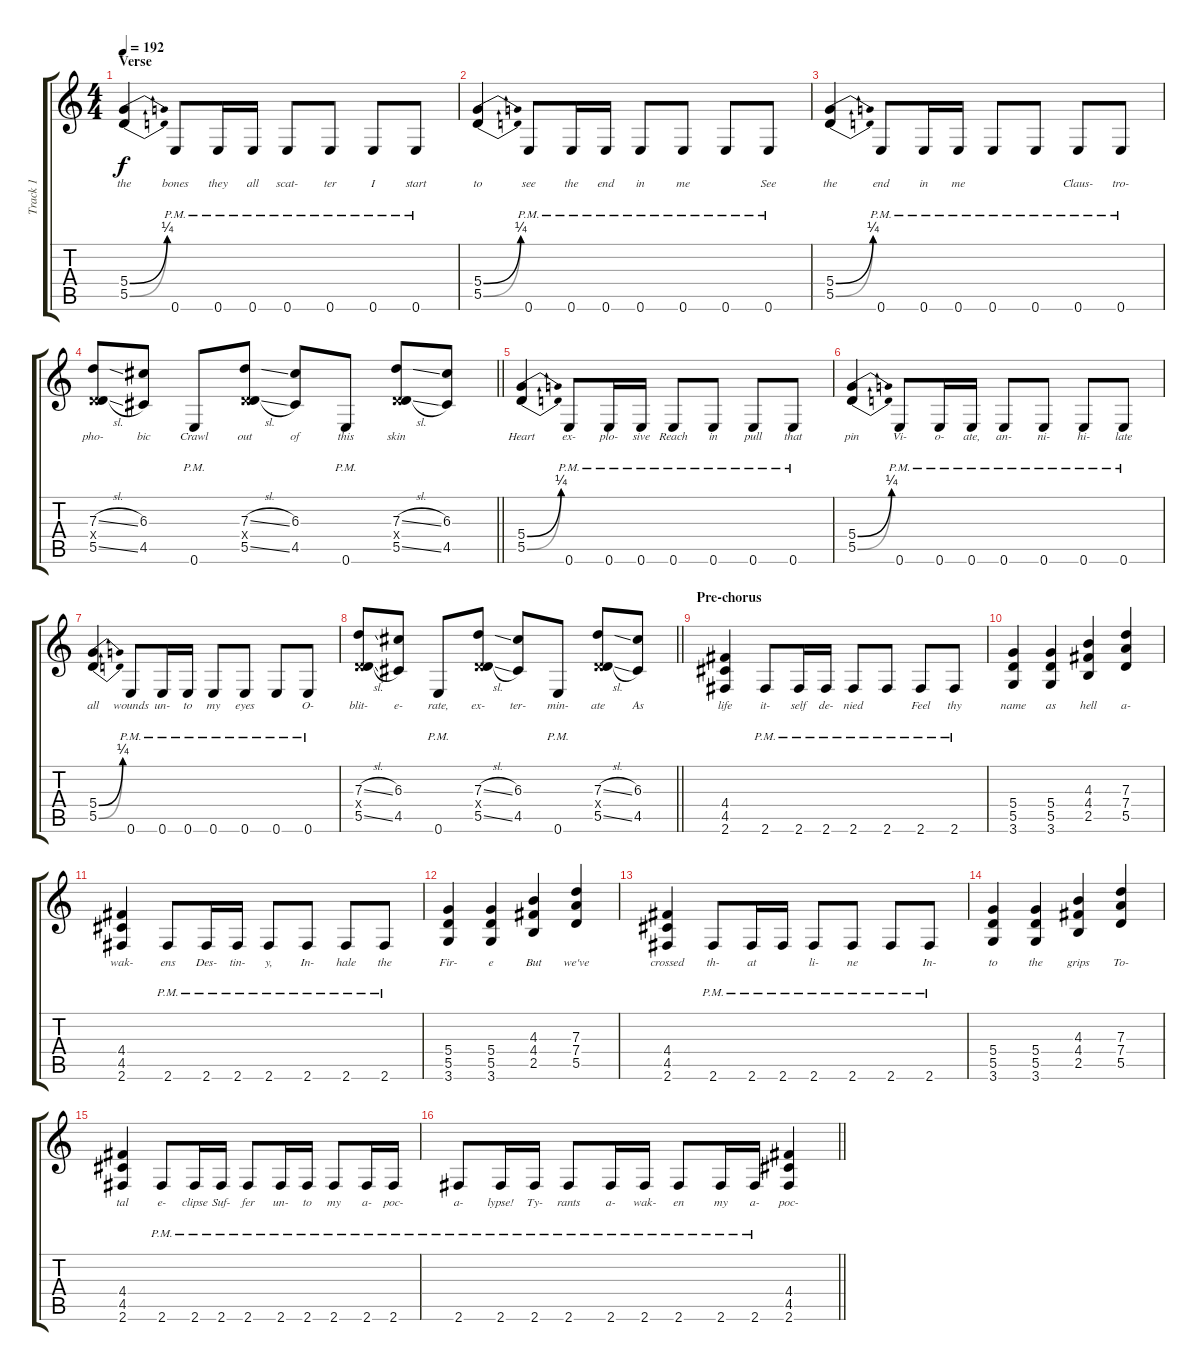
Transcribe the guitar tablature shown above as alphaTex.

\track ("Track 1" "Track 1") {instrument distortionguitar}
\staff {score tabs}
\tuning (E4 B3 G3 D3 A2 E2) {hide}
\ts (4 4)
\section ("" "Verse ")
\tempo 192
\clef g2
\ks c
(5.4{be (bend 0 0 60 1)} 5.5{be (bend 0 0 60 1)}).4{lyrics (0 "the") lyrics (1 "") lyrics (2 "") lyrics (3 "") lyrics (4 "") dy f} 0.6{pm}.8{lyrics (0 "bones") lyrics (1 "") lyrics (2 "") lyrics (3 "") lyrics (4 "")} 0.6{pm}.16{lyrics (0 "they") lyrics (1 "") lyrics (2 "") lyrics (3 "") lyrics (4 "")} 0.6{pm}.16{lyrics (0 "all") lyrics (1 "") lyrics (2 "") lyrics (3 "") lyrics (4 "")} 0.6{pm}.8{lyrics (0 "scat-") lyrics (1 "") lyrics (2 "") lyrics (3 "") lyrics (4 "")} 0.6{pm}.8{lyrics (0 "ter") lyrics (1 "") lyrics (2 "") lyrics (3 "") lyrics (4 "")} 0.6{pm}.8{lyrics (0 "I") lyrics (1 "") lyrics (2 "") lyrics (3 "") lyrics (4 "")} 0.6{pm}.8{lyrics (0 "start") lyrics (1 "") lyrics (2 "") lyrics (3 "") lyrics (4 "")} |
(5.4{be (bend 0 0 60 1)} 5.5{be (bend 0 0 60 1)}).4{lyrics (0 "to") lyrics (1 "") lyrics (2 "") lyrics (3 "") lyrics (4 "")} 0.6{pm}.8{lyrics (0 "see") lyrics (1 "") lyrics (2 "") lyrics (3 "") lyrics (4 "")} 0.6{pm}.16{lyrics (0 "the") lyrics (1 "") lyrics (2 "") lyrics (3 "") lyrics (4 "")} 0.6{pm}.16{lyrics (0 "end") lyrics (1 "") lyrics (2 "") lyrics (3 "") lyrics (4 "")} 0.6{pm}.8{lyrics (0 "in") lyrics (1 "") lyrics (2 "") lyrics (3 "") lyrics (4 "")} 0.6{pm}.8{lyrics (0 "me") lyrics (1 "") lyrics (2 "") lyrics (3 "") lyrics (4 "")} 0.6{pm}.8{lyrics (0 "") lyrics (1 "") lyrics (2 "") lyrics (3 "") lyrics (4 "")} 0.6{pm}.8{lyrics (0 "See") lyrics (1 "") lyrics (2 "") lyrics (3 "") lyrics (4 "")} |
(5.4{be (bend 0 0 60 1)} 5.5{be (bend 0 0 60 1)}).4{lyrics (0 "the") lyrics (1 "") lyrics (2 "") lyrics (3 "") lyrics (4 "")} 0.6{pm}.8{lyrics (0 "end") lyrics (1 "") lyrics (2 "") lyrics (3 "") lyrics (4 "")} 0.6{pm}.16{lyrics (0 "in") lyrics (1 "") lyrics (2 "") lyrics (3 "") lyrics (4 "")} 0.6{pm}.16{lyrics (0 "me") lyrics (1 "") lyrics (2 "") lyrics (3 "") lyrics (4 "")} 0.6{pm}.8{lyrics (0 "") lyrics (1 "") lyrics (2 "") lyrics (3 "") lyrics (4 "")} 0.6{pm}.8{lyrics (0 "") lyrics (1 "") lyrics (2 "") lyrics (3 "") lyrics (4 "")} 0.6{pm}.8{lyrics (0 "Claus-") lyrics (1 "") lyrics (2 "") lyrics (3 "") lyrics (4 "")} 0.6{pm}.8{lyrics (0 "tro-") lyrics (1 "") lyrics (2 "") lyrics (3 "") lyrics (4 "")} |
\barLineRight lightlight
(7.3{sl} 0.4{x} 5.5{sl}).8{lyrics (0 "pho-") lyrics (1 "") lyrics (2 "") lyrics (3 "") lyrics (4 "")} (6.3 4.5).8{lyrics (0 "bic") lyrics (1 "") lyrics (2 "") lyrics (3 "") lyrics (4 "")} 0.6{pm}.8{lyrics (0 "Crawl") lyrics (1 "") lyrics (2 "") lyrics (3 "") lyrics (4 "")} (7.3{sl} 0.4{x} 5.5{sl}).8{lyrics (0 "out") lyrics (1 "") lyrics (2 "") lyrics (3 "") lyrics (4 "")} (6.3 4.5).8{lyrics (0 "of") lyrics (1 "") lyrics (2 "") lyrics (3 "") lyrics (4 "")} 0.6{pm}.8{lyrics (0 "this") lyrics (1 "") lyrics (2 "") lyrics (3 "") lyrics (4 "")} (7.3{sl} 0.4{x} 5.5{sl}).8{lyrics (0 "skin") lyrics (1 "") lyrics (2 "") lyrics (3 "") lyrics (4 "")} (6.3 4.5).8{lyrics (0 "") lyrics (1 "") lyrics (2 "") lyrics (3 "") lyrics (4 "")} |
(5.4{be (bend 0 0 60 1)} 5.5{be (bend 0 0 60 1)}).4{lyrics (0 "Heart") lyrics (1 "") lyrics (2 "") lyrics (3 "") lyrics (4 "")} 0.6{pm}.8{lyrics (0 "ex-") lyrics (1 "") lyrics (2 "") lyrics (3 "") lyrics (4 "")} 0.6{pm}.16{lyrics (0 "plo-") lyrics (1 "") lyrics (2 "") lyrics (3 "") lyrics (4 "")} 0.6{pm}.16{lyrics (0 "sive") lyrics (1 "") lyrics (2 "") lyrics (3 "") lyrics (4 "")} 0.6{pm}.8{lyrics (0 "Reach") lyrics (1 "") lyrics (2 "") lyrics (3 "") lyrics (4 "")} 0.6{pm}.8{lyrics (0 "in") lyrics (1 "") lyrics (2 "") lyrics (3 "") lyrics (4 "")} 0.6{pm}.8{lyrics (0 "pull") lyrics (1 "") lyrics (2 "") lyrics (3 "") lyrics (4 "")} 0.6{pm}.8{lyrics (0 "that") lyrics (1 "") lyrics (2 "") lyrics (3 "") lyrics (4 "")} |
(5.4{be (bend 0 0 60 1)} 5.5{be (bend 0 0 60 1)}).4{lyrics (0 "pin") lyrics (1 "") lyrics (2 "") lyrics (3 "") lyrics (4 "")} 0.6{pm}.8{lyrics (0 "Vi-") lyrics (1 "") lyrics (2 "") lyrics (3 "") lyrics (4 "")} 0.6{pm}.16{lyrics (0 "o-") lyrics (1 "") lyrics (2 "") lyrics (3 "") lyrics (4 "")} 0.6{pm}.16{lyrics (0 "ate,") lyrics (1 "") lyrics (2 "") lyrics (3 "") lyrics (4 "")} 0.6{pm}.8{lyrics (0 "an-") lyrics (1 "") lyrics (2 "") lyrics (3 "") lyrics (4 "")} 0.6{pm}.8{lyrics (0 "ni-") lyrics (1 "") lyrics (2 "") lyrics (3 "") lyrics (4 "")} 0.6{pm}.8{lyrics (0 "hi-") lyrics (1 "") lyrics (2 "") lyrics (3 "") lyrics (4 "")} 0.6{pm}.8{lyrics (0 "late") lyrics (1 "") lyrics (2 "") lyrics (3 "") lyrics (4 "")} |
(5.4{be (bend 0 0 60 1)} 5.5{be (bend 0 0 60 1)}).4{lyrics (0 "all") lyrics (1 "") lyrics (2 "") lyrics (3 "") lyrics (4 "")} 0.6{pm}.8{lyrics (0 "wounds") lyrics (1 "") lyrics (2 "") lyrics (3 "") lyrics (4 "")} 0.6{pm}.16{lyrics (0 "un-") lyrics (1 "") lyrics (2 "") lyrics (3 "") lyrics (4 "")} 0.6{pm}.16{lyrics (0 "to") lyrics (1 "") lyrics (2 "") lyrics (3 "") lyrics (4 "")} 0.6{pm}.8{lyrics (0 "my") lyrics (1 "") lyrics (2 "") lyrics (3 "") lyrics (4 "")} 0.6{pm}.8{lyrics (0 "eyes") lyrics (1 "") lyrics (2 "") lyrics (3 "") lyrics (4 "")} 0.6{pm}.8{lyrics (0 "") lyrics (1 "") lyrics (2 "") lyrics (3 "") lyrics (4 "")} 0.6{pm}.8{lyrics (0 "O-") lyrics (1 "") lyrics (2 "") lyrics (3 "") lyrics (4 "")} |
\barLineRight lightlight
(7.3{sl} 0.4{x} 5.5{sl}).8{lyrics (0 "blit-") lyrics (1 "") lyrics (2 "") lyrics (3 "") lyrics (4 "")} (6.3 4.5).8{lyrics (0 "e-") lyrics (1 "") lyrics (2 "") lyrics (3 "") lyrics (4 "")} 0.6{pm}.8{lyrics (0 "rate,") lyrics (1 "") lyrics (2 "") lyrics (3 "") lyrics (4 "")} (7.3{sl} 0.4{x} 5.5{sl}).8{lyrics (0 "ex-") lyrics (1 "") lyrics (2 "") lyrics (3 "") lyrics (4 "")} (6.3 4.5).8{lyrics (0 "ter-") lyrics (1 "") lyrics (2 "") lyrics (3 "") lyrics (4 "")} 0.6{pm}.8{lyrics (0 "min-") lyrics (1 "") lyrics (2 "") lyrics (3 "") lyrics (4 "")} (7.3{sl} 0.4{x} 5.5{sl}).8{lyrics (0 "ate") lyrics (1 "") lyrics (2 "") lyrics (3 "") lyrics (4 "")} (6.3 4.5).8{lyrics (0 "As") lyrics (1 "") lyrics (2 "") lyrics (3 "") lyrics (4 "")} |
\section ("" "Pre-chorus")
(4.4 4.5 2.6).4{lyrics (0 "life") lyrics (1 "") lyrics (2 "") lyrics (3 "") lyrics (4 "")} 2.6{pm}.8{lyrics (0 "it-") lyrics (1 "") lyrics (2 "") lyrics (3 "") lyrics (4 "")} 2.6{pm}.16{lyrics (0 "self") lyrics (1 "") lyrics (2 "") lyrics (3 "") lyrics (4 "")} 2.6{pm}.16{lyrics (0 "de-") lyrics (1 "") lyrics (2 "") lyrics (3 "") lyrics (4 "")} 2.6{pm}.8{lyrics (0 "nied") lyrics (1 "") lyrics (2 "") lyrics (3 "") lyrics (4 "")} 2.6{pm}.8{lyrics (0 "") lyrics (1 "") lyrics (2 "") lyrics (3 "") lyrics (4 "")} 2.6{pm}.8{lyrics (0 "Feel") lyrics (1 "") lyrics (2 "") lyrics (3 "") lyrics (4 "")} 2.6{pm}.8{lyrics (0 "thy") lyrics (1 "") lyrics (2 "") lyrics (3 "") lyrics (4 "")} |
(5.4 5.5 3.6).4{lyrics (0 "name") lyrics (1 "") lyrics (2 "") lyrics (3 "") lyrics (4 "")} (5.4 5.5 3.6).4{lyrics (0 "as") lyrics (1 "") lyrics (2 "") lyrics (3 "") lyrics (4 "")} (4.3 4.4 2.5).4{lyrics (0 "hell") lyrics (1 "") lyrics (2 "") lyrics (3 "") lyrics (4 "")} (7.3 7.4 5.5).4{lyrics (0 "a-") lyrics (1 "") lyrics (2 "") lyrics (3 "") lyrics (4 "")} |
(4.4 4.5 2.6).4{lyrics (0 "wak-") lyrics (1 "") lyrics (2 "") lyrics (3 "") lyrics (4 "")} 2.6{pm}.8{lyrics (0 "ens") lyrics (1 "") lyrics (2 "") lyrics (3 "") lyrics (4 "")} 2.6{pm}.16{lyrics (0 "Des-") lyrics (1 "") lyrics (2 "") lyrics (3 "") lyrics (4 "")} 2.6{pm}.16{lyrics (0 "tin-") lyrics (1 "") lyrics (2 "") lyrics (3 "") lyrics (4 "")} 2.6{pm}.8{lyrics (0 "y,") lyrics (1 "") lyrics (2 "") lyrics (3 "") lyrics (4 "")} 2.6{pm}.8{lyrics (0 "In-") lyrics (1 "") lyrics (2 "") lyrics (3 "") lyrics (4 "")} 2.6{pm}.8{lyrics (0 "hale") lyrics (1 "") lyrics (2 "") lyrics (3 "") lyrics (4 "")} 2.6{pm}.8{lyrics (0 "the") lyrics (1 "") lyrics (2 "") lyrics (3 "") lyrics (4 "")} |
(5.4 5.5 3.6).4{lyrics (0 "Fir-") lyrics (1 "") lyrics (2 "") lyrics (3 "") lyrics (4 "")} (5.4 5.5 3.6).4{lyrics (0 "e") lyrics (1 "") lyrics (2 "") lyrics (3 "") lyrics (4 "")} (4.3 4.4 2.5).4{lyrics (0 "But") lyrics (1 "") lyrics (2 "") lyrics (3 "") lyrics (4 "")} (7.3 7.4 5.5).4{lyrics (0 "we've") lyrics (1 "") lyrics (2 "") lyrics (3 "") lyrics (4 "")} |
(4.4 4.5 2.6).4{lyrics (0 "crossed") lyrics (1 "") lyrics (2 "") lyrics (3 "") lyrics (4 "")} 2.6{pm}.8{lyrics (0 "th-") lyrics (1 "") lyrics (2 "") lyrics (3 "") lyrics (4 "")} 2.6{pm}.16{lyrics (0 "at") lyrics (1 "") lyrics (2 "") lyrics (3 "") lyrics (4 "")} 2.6{pm}.16{lyrics (0 "") lyrics (1 "") lyrics (2 "") lyrics (3 "") lyrics (4 "")} 2.6{pm}.8{lyrics (0 "li-") lyrics (1 "") lyrics (2 "") lyrics (3 "") lyrics (4 "")} 2.6{pm}.8{lyrics (0 "ne") lyrics (1 "") lyrics (2 "") lyrics (3 "") lyrics (4 "")} 2.6{pm}.8{lyrics (0 "") lyrics (1 "") lyrics (2 "") lyrics (3 "") lyrics (4 "")} 2.6{pm}.8{lyrics (0 "In-") lyrics (1 "") lyrics (2 "") lyrics (3 "") lyrics (4 "")} |
(5.4 5.5 3.6).4{lyrics (0 "to") lyrics (1 "") lyrics (2 "") lyrics (3 "") lyrics (4 "")} (5.4 5.5 3.6).4{lyrics (0 "the") lyrics (1 "") lyrics (2 "") lyrics (3 "") lyrics (4 "")} (4.3 4.4 2.5).4{lyrics (0 "grips") lyrics (1 "") lyrics (2 "") lyrics (3 "") lyrics (4 "")} (7.3 7.4 5.5).4{lyrics (0 "To-") lyrics (1 "") lyrics (2 "") lyrics (3 "") lyrics (4 "")} |
(4.4 4.5 2.6).4{lyrics (0 "tal") lyrics (1 "") lyrics (2 "") lyrics (3 "") lyrics (4 "")} 2.6{pm}.8{lyrics (0 "e-") lyrics (1 "") lyrics (2 "") lyrics (3 "") lyrics (4 "")} 2.6{pm}.16{lyrics (0 "clipse") lyrics (1 "") lyrics (2 "") lyrics (3 "") lyrics (4 "")} 2.6{pm}.16{lyrics (0 "Suf-") lyrics (1 "") lyrics (2 "") lyrics (3 "") lyrics (4 "")} 2.6{pm}.8{lyrics (0 "fer") lyrics (1 "") lyrics (2 "") lyrics (3 "") lyrics (4 "")} 2.6{pm}.16{lyrics (0 "un-") lyrics (1 "") lyrics (2 "") lyrics (3 "") lyrics (4 "")} 2.6{pm}.16{lyrics (0 "to") lyrics (1 "") lyrics (2 "") lyrics (3 "") lyrics (4 "")} 2.6{pm}.8{lyrics (0 "my") lyrics (1 "") lyrics (2 "") lyrics (3 "") lyrics (4 "")} 2.6{pm}.16{lyrics (0 "a-") lyrics (1 "") lyrics (2 "") lyrics (3 "") lyrics (4 "")} 2.6{pm}.16{lyrics (0 "poc-") lyrics (1 "") lyrics (2 "") lyrics (3 "") lyrics (4 "")} |
\barLineRight lightlight
2.6{pm}.8{lyrics (0 "a-") lyrics (1 "") lyrics (2 "") lyrics (3 "") lyrics (4 "")} 2.6{pm}.16{lyrics (0 "lypse!") lyrics (1 "") lyrics (2 "") lyrics (3 "") lyrics (4 "")} 2.6{pm}.16{lyrics (0 "Ty-") lyrics (1 "") lyrics (2 "") lyrics (3 "") lyrics (4 "")} 2.6{pm}.8{lyrics (0 "rants") lyrics (1 "") lyrics (2 "") lyrics (3 "") lyrics (4 "")} 2.6{pm}.16{lyrics (0 "a-") lyrics (1 "") lyrics (2 "") lyrics (3 "") lyrics (4 "")} 2.6{pm}.16{lyrics (0 "wak-") lyrics (1 "") lyrics (2 "") lyrics (3 "") lyrics (4 "")} 2.6{pm}.8{lyrics (0 "en") lyrics (1 "") lyrics (2 "") lyrics (3 "") lyrics (4 "")} 2.6{pm}.16{lyrics (0 "my") lyrics (1 "") lyrics (2 "") lyrics (3 "") lyrics (4 "")} 2.6{pm}.16{lyrics (0 "a-") lyrics (1 "") lyrics (2 "") lyrics (3 "") lyrics (4 "")} (4.4 4.5 2.6).4{lyrics (0 "poc-") lyrics (1 "") lyrics (2 "") lyrics (3 "") lyrics (4 "")}
